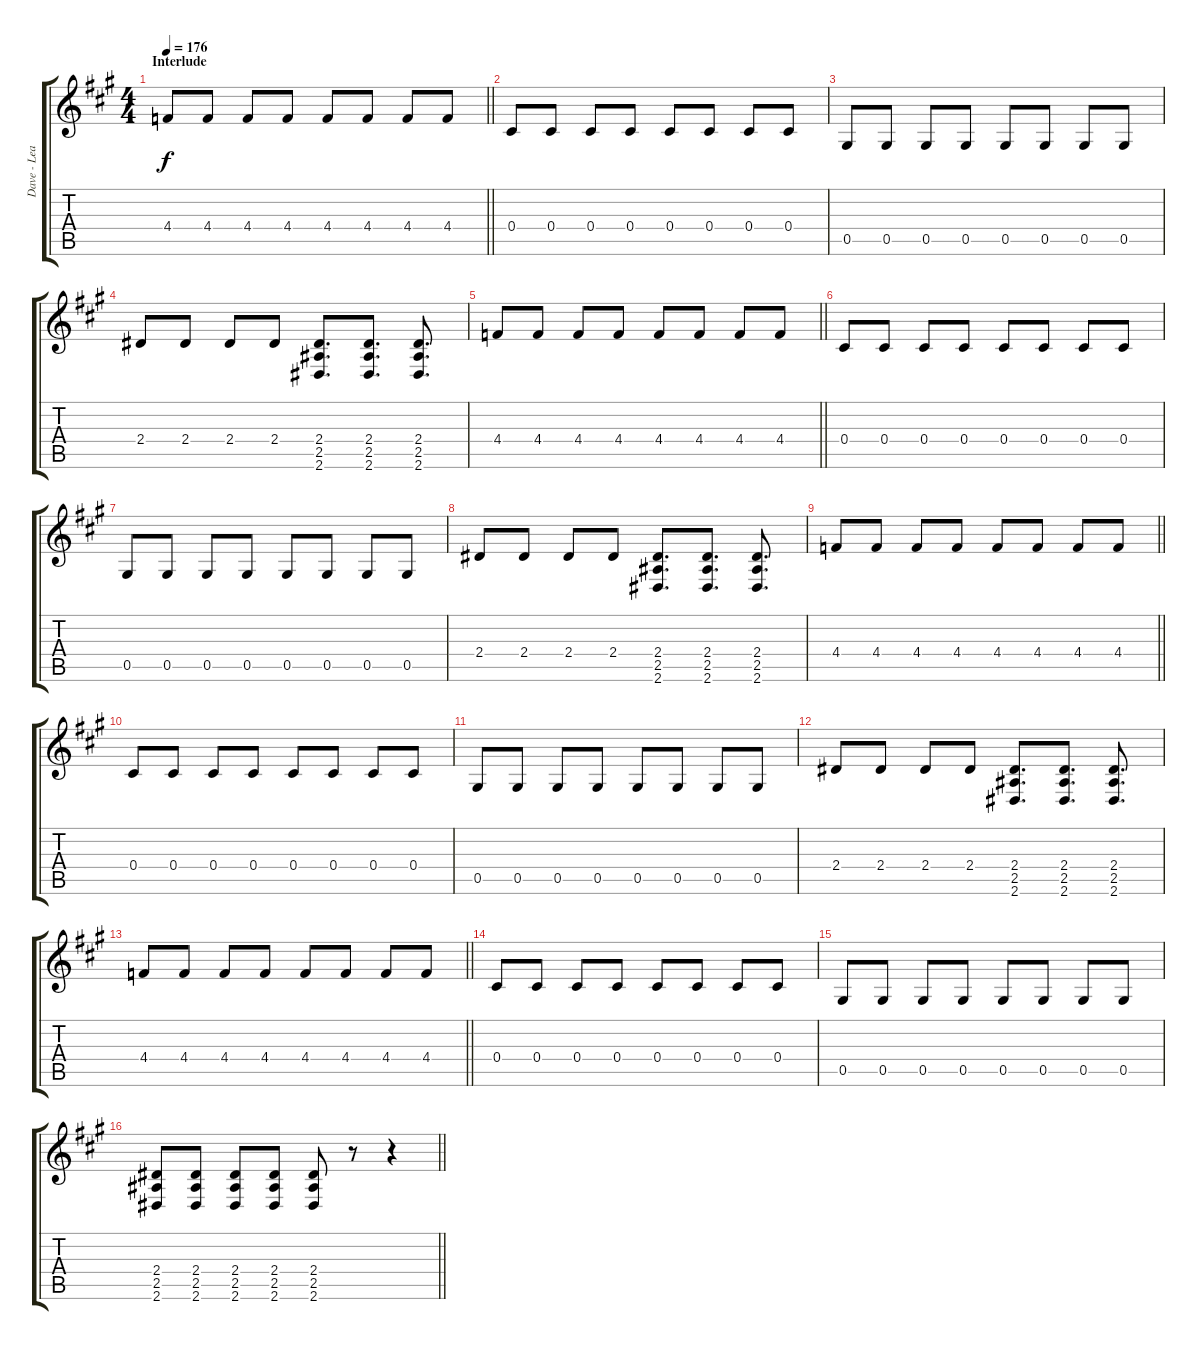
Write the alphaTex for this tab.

\track ("Dave - Lead Guitar" "Dave - Lea") {mute instrument distortionguitar}
\staff {score tabs}
\tuning (Eb4 Bb3 Gb3 Db3 Ab2 Db2) {hide}
\ts (4 4)
\section ("" "Interlude")
\tempo 176
\clef g2
\barLineRight lightlight
\ks a
4.4.8{dy f} 4.4.8 4.4.8 4.4.8 4.4.8 4.4.8 4.4.8 4.4.8 |
0.4.8 0.4.8 0.4.8 0.4.8 0.4.8 0.4.8 0.4.8 0.4.8 |
0.5.8 0.5.8 0.5.8 0.5.8 0.5.8 0.5.8 0.5.8 0.5.8 |
2.4.8 2.4.8 2.4.8 2.4.8 (2.4 2.5 2.6).8{d} (2.4 2.5 2.6).8{d} (2.4 2.5 2.6).8{d} |
\barLineRight lightlight
4.4.8 4.4.8 4.4.8 4.4.8 4.4.8 4.4.8 4.4.8 4.4.8 |
0.4.8 0.4.8 0.4.8 0.4.8 0.4.8 0.4.8 0.4.8 0.4.8 |
0.5.8 0.5.8 0.5.8 0.5.8 0.5.8 0.5.8 0.5.8 0.5.8 |
2.4.8 2.4.8 2.4.8 2.4.8 (2.4 2.5 2.6).8{d} (2.4 2.5 2.6).8{d} (2.4 2.5 2.6).8{d} |
\barLineRight lightlight
4.4.8 4.4.8 4.4.8 4.4.8 4.4.8 4.4.8 4.4.8 4.4.8 |
0.4.8 0.4.8 0.4.8 0.4.8 0.4.8 0.4.8 0.4.8 0.4.8 |
0.5.8 0.5.8 0.5.8 0.5.8 0.5.8 0.5.8 0.5.8 0.5.8 |
2.4.8 2.4.8 2.4.8 2.4.8 (2.4 2.5 2.6).8{d} (2.4 2.5 2.6).8{d} (2.4 2.5 2.6).8{d} |
\barLineRight lightlight
4.4.8 4.4.8 4.4.8 4.4.8 4.4.8 4.4.8 4.4.8 4.4.8 |
0.4.8 0.4.8 0.4.8 0.4.8 0.4.8 0.4.8 0.4.8 0.4.8 |
0.5.8 0.5.8 0.5.8 0.5.8 0.5.8 0.5.8 0.5.8 0.5.8 |
\barLineRight lightlight
(2.4 2.5 2.6).8 (2.4 2.5 2.6).8 (2.4 2.5 2.6).8 (2.4 2.5 2.6).8 (2.4 2.5 2.6).8 r.8 r.4
